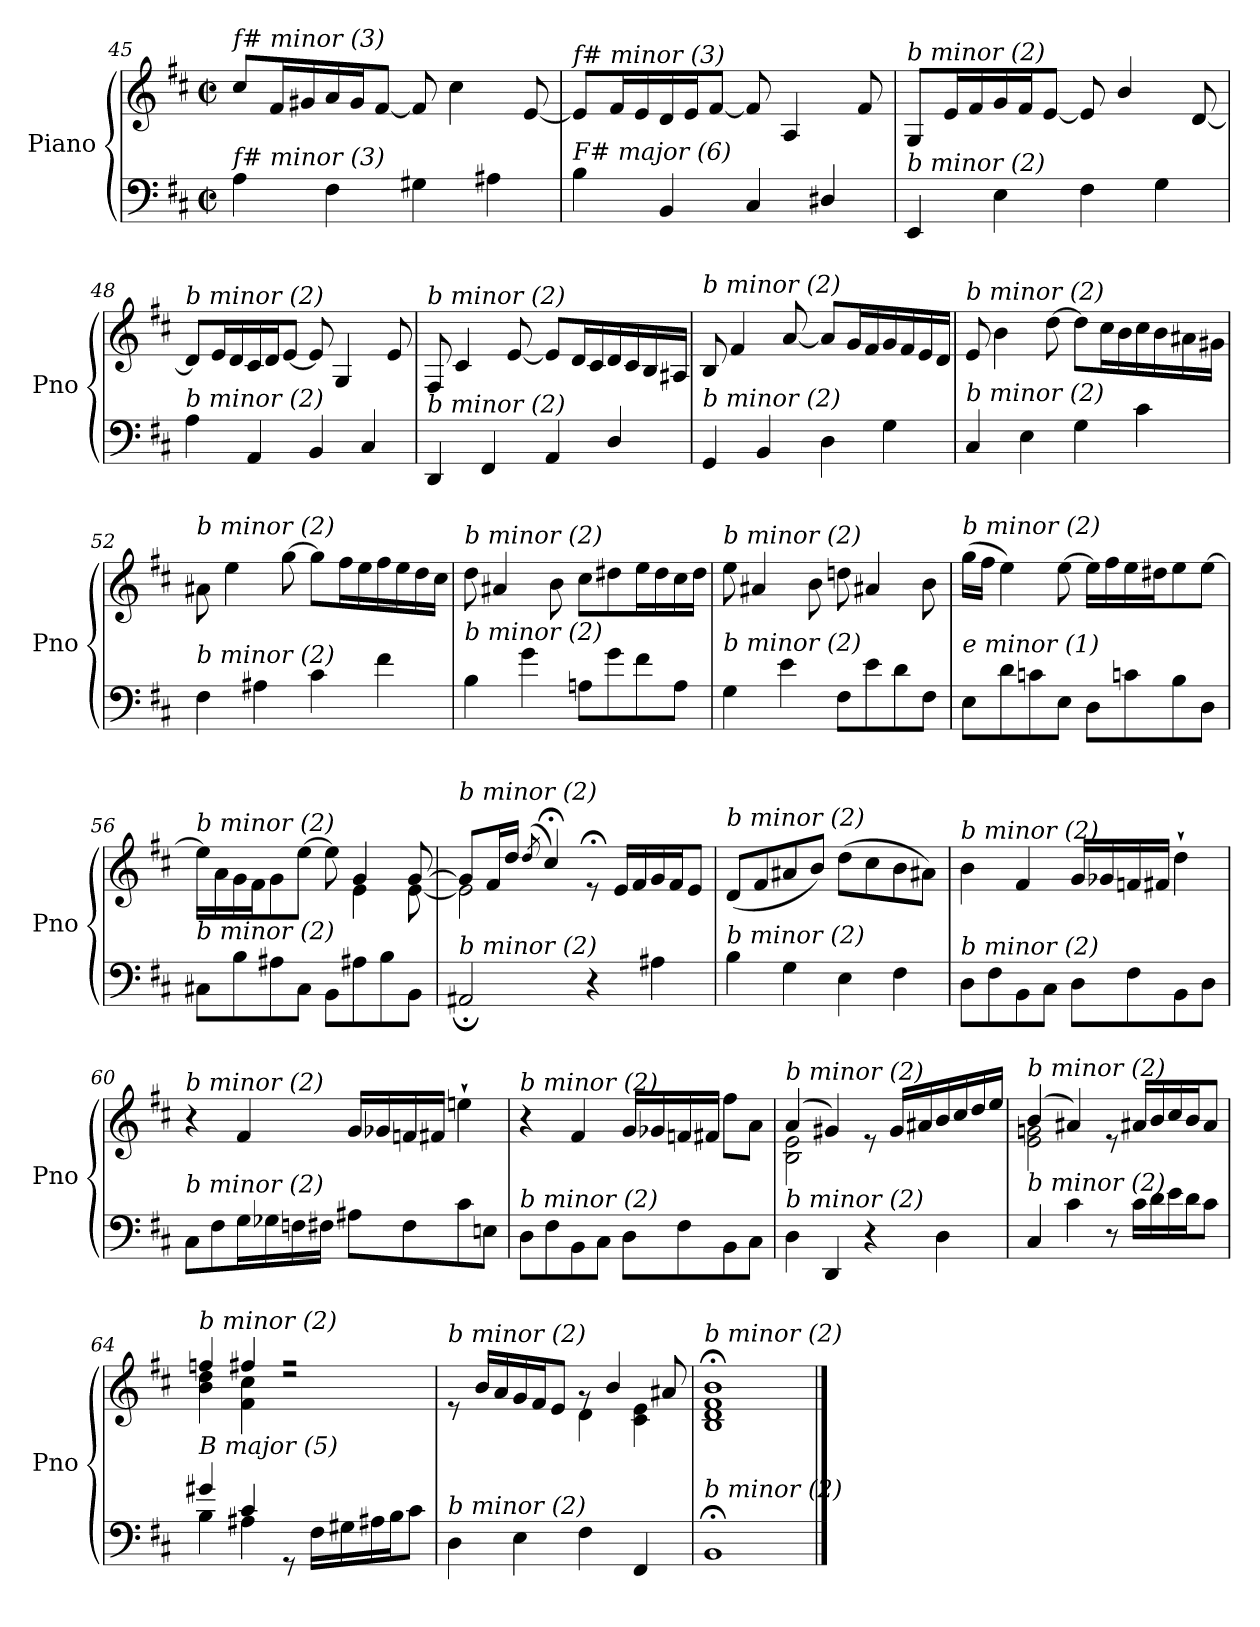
**kern	**kern
*part1	*part1
*staff2	*staff1
*I"Piano	*
*I'Pno	*
!!LO:LB:g=z
*clefF4	*clefG2
*k[f#c#]	*k[f#c#]
*M2/2	*M2/2
*met(c|)	*met(c|)
=45	=45
!	!LO:TX:i:t=f# minor (3)
!LO:TX:i:t=f# minor (3)	!
4A\	8cc#/L
.	16f#/L
.	16g#X/
4F#\	16a/
.	16g#/J
.	[8f#/J
4G#X\	8f#/]
.	4cc#\
4A#X\	.
.	[8e/
=46	=46
!	!LO:TX:i:t=f# minor (3)
!LO:TX:i:t=F# major (6)	!
4B\	8e/L]
.	16f#/L
.	16e/
4BB/	16d/
.	16e/J
.	[8f#/J
4C#/	8f#/]
.	4A/
4D#X/	.
.	8f#/
=47	=47
!	!LO:TX:i:t=b minor (2)
!LO:TX:i:t=b minor (2)	!
4EE/	8G/L
.	16e/L
.	16f#/
4E\	16g/
.	16f#/J
.	[8e/J
4F#\	8e/]
.	4b/
4G\	.
.	[8d/
=48	=48
!	!LO:TX:i:t=b minor (2)
!LO:TX:i:t=b minor (2)	!
4A\	8d/L]
.	16e/L
.	16d/
4AA/	16c#/
.	16d/J
.	[8e/J
4BB/	8e/]
.	4G/
4C#/	.
.	8e/
!!LO:PB:g=z
=49	=49
!	!LO:TX:i:t=b minor (2)
!LO:TX:i:t=b minor (2)	!
4DD/	8F#/
.	4c#/
4FF#/	.
.	[8e/
4AA/	8e/L]
.	16d/L
.	16c#/
4D/	16d/
.	16c#/
.	16B/
.	16A#X/JJ
=50	=50
!	!LO:TX:i:t=b minor (2)
!LO:TX:i:t=b minor (2)	!
4GG/	8B/
.	4f#/
4BB/	.
.	[8a/
4D\	8a/L]
.	16g/L
.	16f#/
4G\	16g/
.	16f#/
.	16e/
.	16d/JJ
=51	=51
!	!LO:TX:i:t=b minor (2)
!LO:TX:i:t=b minor (2)	!
4C#/	8e/
.	4b\
4E\	.
.	[8dd\
4G\	8dd\L]
.	16cc#\L
.	16b\
4c#\	16cc#\
.	16b\
.	16a#X\
.	16g#X\JJ
=52	=52
!	!LO:TX:i:t=b minor (2)
!LO:TX:i:t=b minor (2)	!
4F#\	8a#X\
.	4ee\
4A#X\	.
.	[8gg\
4c#\	8gg\L]
.	16ff#\L
.	16ee\
4f#\	16ff#\
.	16ee\
.	16dd\
.	16cc#\JJ
!!LO:LB:g=z
=53	=53
!	!LO:TX:i:t=b minor (2)
!LO:TX:i:t=b minor (2)	!
4B\	8dd\
.	4a#X/
4g\	.
.	8b\
8An\L	8cc#\L
8g\	8dd#X\
8f#\	16ee\L
.	16dd#\
8A\J	16cc#\
.	16dd#\JJ
=54	=54
!	!LO:TX:i:t=b minor (2)
!LO:TX:i:t=b minor (2)	!
4G\	8ee\
.	4a#X/
4e\	.
.	8b\
8F#\L	8ddn\
8e\	4a#X/
8d\	.
8F#\J	8b\
=55	=55
!	!LO:TX:i:t=b minor (2)
!LO:TX:i:t=e minor (1)	!
8E\L	(16gg\LL
.	16ff#\JJ
8d\	4ee\)
8cn\	.
8E\J	[8ee\
8D\L	16ee\LL]
.	16ff#\
8cn\	16ee\
.	16dd#X\J
8B\	8ee\
8D\J	[8ee\J
=56	=56
*^	*^
!	!	!LO:TX:i:t=b minor (2)	!
!LO:TX:i:t=b minor (2)	!	!	!
2ryy	8C#X\L	16ee\LL]	2ryy
.	.	16a\	.
.	8B\	16g\	.
.	.	16f#\J	.
.	8A#X\	8g\	.
.	8C#\J	[8ee\J	.
8ryy	8BB\L	8ee\]	8ryy
4.ryy	8A#X\	4g/	4e\
.	8B\	.	.
.	8BB\J	[8g/	[8e\
=57	=57	=57	=57
!	!	!LO:TX:i:t=b minor (2)	!
!LO:TX:i:t=b minor (2)	!	!	!
2ryy	2AA#X;/	8g/L]	2e\]
.	.	16f#/L	.
.	.	16dd/JJ	.
.	.	(>8qdd/	.
.	.	4cc#;</)	.
2ryy	4r	8r;<e	2ryy
.	.	16e/LL	.
.	.	16f#/	.
.	4A#X\	16g/	.
.	.	16f#/J	.
.	.	8e/J	.
*v	*v	*	*
*	*v	*v
!!LO:LB:g=z
=58	=58
!	!LO:TX:i:t=b minor (2)
!LO:TX:i:t=b minor (2)	!
4B\	(8d/L
.	8f#/
4G\	8a#X/
.	8b/J)
4E\	(8dd\L
.	8cc#\
4F#\	8b\
.	8a#X\J)
=59	=59
!	!LO:TX:i:t=b minor (2)
!LO:TX:i:t=b minor (2)	!
8D\L	4b\
8F#\	.
8BB\	4f#/
8C#\J	.
8D\L	16g/LL
.	16g-Xi/
8F#\	16fnj/
.	16f#/JJ
8BB\	4dd`\
8D\J	.
=60	=60
!	!LO:TX:i:t=b minor (2)
!LO:TX:i:t=b minor (2)	!
8C#\L	4r
8F#\	.
16G\L	4f#/
16G-Xi\	.
16Fnj\	.
16F#\JJ	.
8A#X\L	16g/LL
.	16g-Xi/
8F#\	16fnj/
.	16f#/JJ
8c#\	4een`\
8En\J	.
=61	=61
!	!LO:TX:i:t=b minor (2)
!LO:TX:i:t=b minor (2)	!
8D\L	4r
8F#\	.
8BB\	4f#/
8C#\J	.
8D\L	16g/LL
.	16g-Xi/
8F#\	16fnj/
.	16f#/JJ
8BB\	8ff#\L
8C#\J	8a\J
!!LO:LB:g=z
=62	=62
*^	*^
!	!	!LO:TX:i:t=b minor (2)	!
!LO:TX:i:t=b minor (2)	!	!	!
2ryy	4D\	(4a/	2B\ 2e\
.	4DD/	4g#X/)	.
2ryy	4r	8re	2ryy
.	.	16g#/LL	.
.	.	16a#X/	.
.	4D\	16b/	.
.	.	16cc#/	.
.	.	16dd/	.
.	.	16ee/JJ	.
=63	=63	=63	=63
!	!	!LO:TX:i:t=b minor (2)	!
!LO:TX:i:t=b minor (2)	!	!	!
2ryy	4C#/	(4b/	2e\ 2gn\
.	4c#\	4a#X/)	.
2ryy	8r	8re	2ryy
.	16c#\LL	16a#X/LL	.
.	16d\	16b/	.
.	16e\	16cc#/	.
.	16d\J	16b/J	.
.	8c#\J	8a#/J	.
=64	=64	=64	=64
*	*	*	*^
!	!	!LO:TX:i:t=b minor (2)	!	!
!LO:TX:i:t=B major (5)	!	!	!	!
4g#X/	4B\	4ffnj/	4b\ 4dd\	2ryy
4c#/	4A#X\	4ff#/	4f#\ 4cc#\	.
8rGG	2ryy	2r	2rdd	2ryy
16F#\LL	.	.	.	.
16G#X\	.	.	.	.
16A#X\	.	.	.	.
16B\J	.	.	.	.
8c#\J	.	.	.	.
*	*	*	*v	*v
=65	=65	=65	=65
!	!	!LO:TX:i:t=b minor (2)	!
!LO:TX:i:t=b minor (2)	!	!	!
2ryy	4D\	8re	2ryy
.	.	16b/LL	.
.	.	16a/	.
.	4E\	16g/	.
.	.	16f#/J	.
.	.	8e/J	.
2ryy	4F#\	8rg	4d\
.	.	4b/	.
.	4FF#/	.	4c#\ 4e\
.	.	8a#X/	.
*v	*v	*	*
*	*v	*v
=66	=66
!	!LO:TX:i:t=b minor (2)
!LO:TX:i:t=b minor (2)	!
1BB;	1B;< 1d;< 1f#;< 1b;<
==	==
*-	*-
